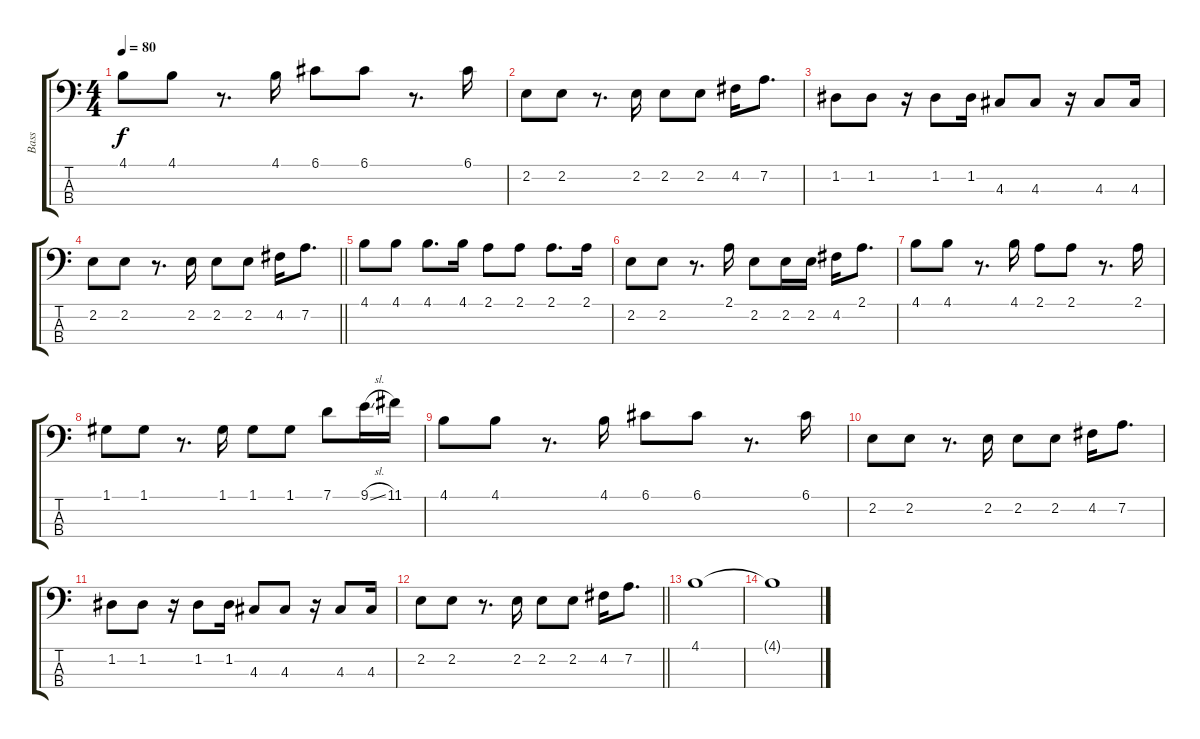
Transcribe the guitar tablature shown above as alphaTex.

\track ("Bass" "Bass") {instrument electricbassfinger}
\staff {score tabs}
\tuning (G2 D2 A1 E1) {hide}
\ts (4 4)
\tempo 80
\clef f4
\ks c
4.1.8{dy f} 4.1.8 r.8{d} 4.1.16 6.1.8 6.1.8 r.8{d} 6.1.16 |
2.2.8 2.2.8 r.8{d} 2.2.16 2.2.8 2.2.8 4.2.16 7.2.8{d} |
1.2.8 1.2.8 r.16 1.2.8 1.2.16 4.3.8 4.3.8 r.16 4.3.8 4.3.16 |
\barLineRight lightlight
2.2.8 2.2.8 r.8{d} 2.2.16 2.2.8 2.2.8 4.2.16 7.2.8{d} |
4.1.8 4.1.8 4.1.8{d} 4.1.16 2.1.8 2.1.8 2.1.8{d} 2.1.16 |
2.2.8 2.2.8 r.8{d} 2.1.16 2.2.8 2.2.16 2.2.16 4.2.16 2.1.8{d} |
4.1.8 4.1.8 r.8{d} 4.1.16 2.1.8 2.1.8 r.8{d} 2.1.16 |
1.1.8 1.1.8 r.8{d} 1.1.16 1.1.8 1.1.8 7.1.8 9.1{sl}.16 11.1.16 |
4.1.8 4.1.8 r.8{d} 4.1.16 6.1.8 6.1.8 r.8{d} 6.1.16 |
2.2.8 2.2.8 r.8{d} 2.2.16 2.2.8 2.2.8 4.2.16 7.2.8{d} |
1.2.8 1.2.8 r.16 1.2.8 1.2.16 4.3.8 4.3.8 r.16 4.3.8 4.3.16 |
\barLineRight lightlight
2.2.8 2.2.8 r.8{d} 2.2.16 2.2.8 2.2.8 4.2.16 7.2.8{d} |
4.1.1 |
4.1{t}.1
